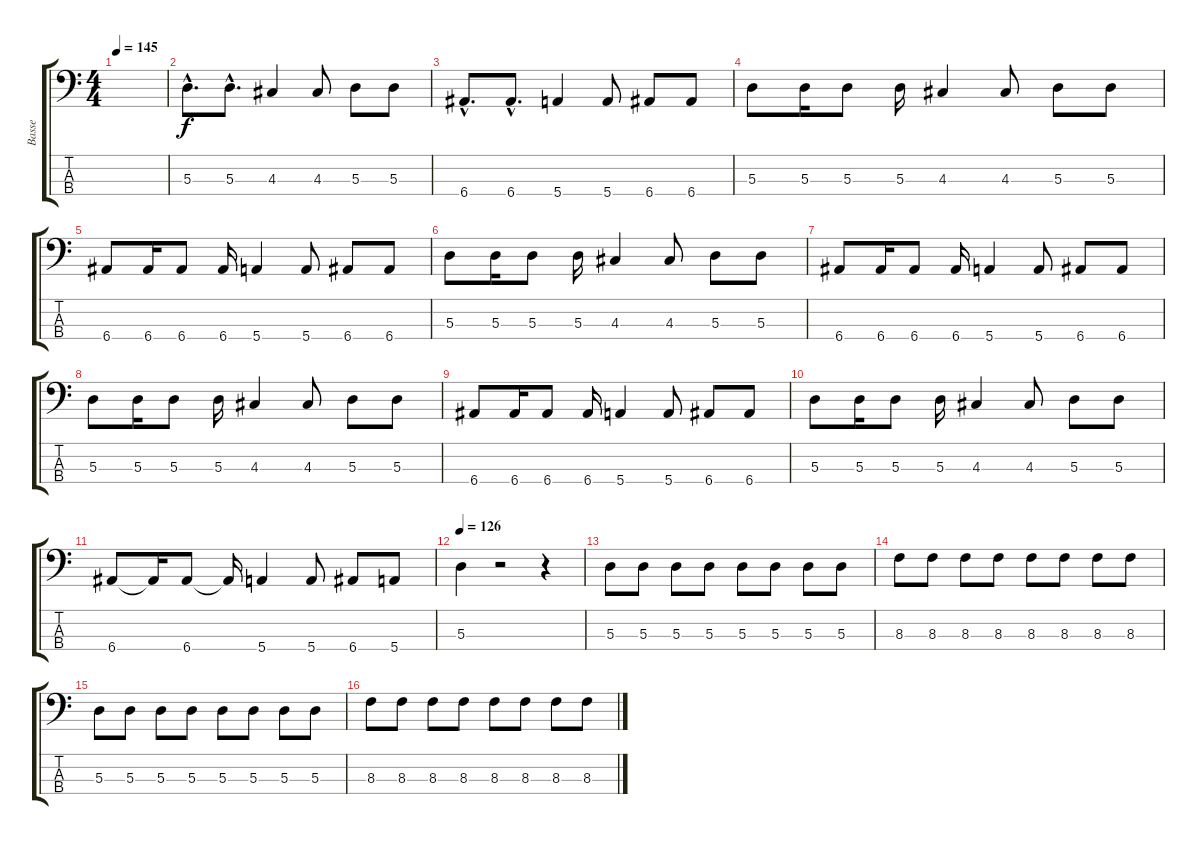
\track ("Basse" "Basse") {instrument electricbassfinger}
\staff {score tabs}
\tuning (G2 D2 A1 E1) {hide}
\ts (4 4)
\tempo 145
\clef f4
\ks c
|
5.3{hac}.8{d} 5.3{hac}.8{d} 4.3.4 4.3.8 5.3.8 5.3.8 |
6.4{hac}.8{d} 6.4{hac}.8{d} 5.4.4 5.4.8 6.4.8 6.4.8 |
5.3.8 5.3.16 5.3.8 5.3.16 4.3.4 4.3.8 5.3.8 5.3.8 |
6.4.8 6.4.16 6.4.8 6.4.16 5.4.4 5.4.8 6.4.8 6.4.8 |
5.3.8 5.3.16 5.3.8 5.3.16 4.3.4 4.3.8 5.3.8 5.3.8 |
6.4.8 6.4.16 6.4.8 6.4.16 5.4.4 5.4.8 6.4.8 6.4.8 |
5.3.8 5.3.16 5.3.8 5.3.16 4.3.4 4.3.8 5.3.8 5.3.8 |
6.4.8 6.4.16 6.4.8 6.4.16 5.4.4 5.4.8 6.4.8 6.4.8 |
5.3.8 5.3.16 5.3.8 5.3.16 4.3.4 4.3.8 5.3.8 5.3.8 |
6.4.8 6.4{t}.16 6.4.8 6.4{t}.16 5.4.4 5.4.8 6.4.8 5.4.8 |
\tempo 126
5.3.4 r.2 r.4 |
5.3.8 5.3.8 5.3.8 5.3.8 5.3.8 5.3.8 5.3.8 5.3.8 |
8.3.8 8.3.8 8.3.8 8.3.8 8.3.8 8.3.8 8.3.8 8.3.8 |
5.3.8 5.3.8 5.3.8 5.3.8 5.3.8 5.3.8 5.3.8 5.3.8 |
8.3.8 8.3.8 8.3.8 8.3.8 8.3.8 8.3.8 8.3.8 8.3.8
